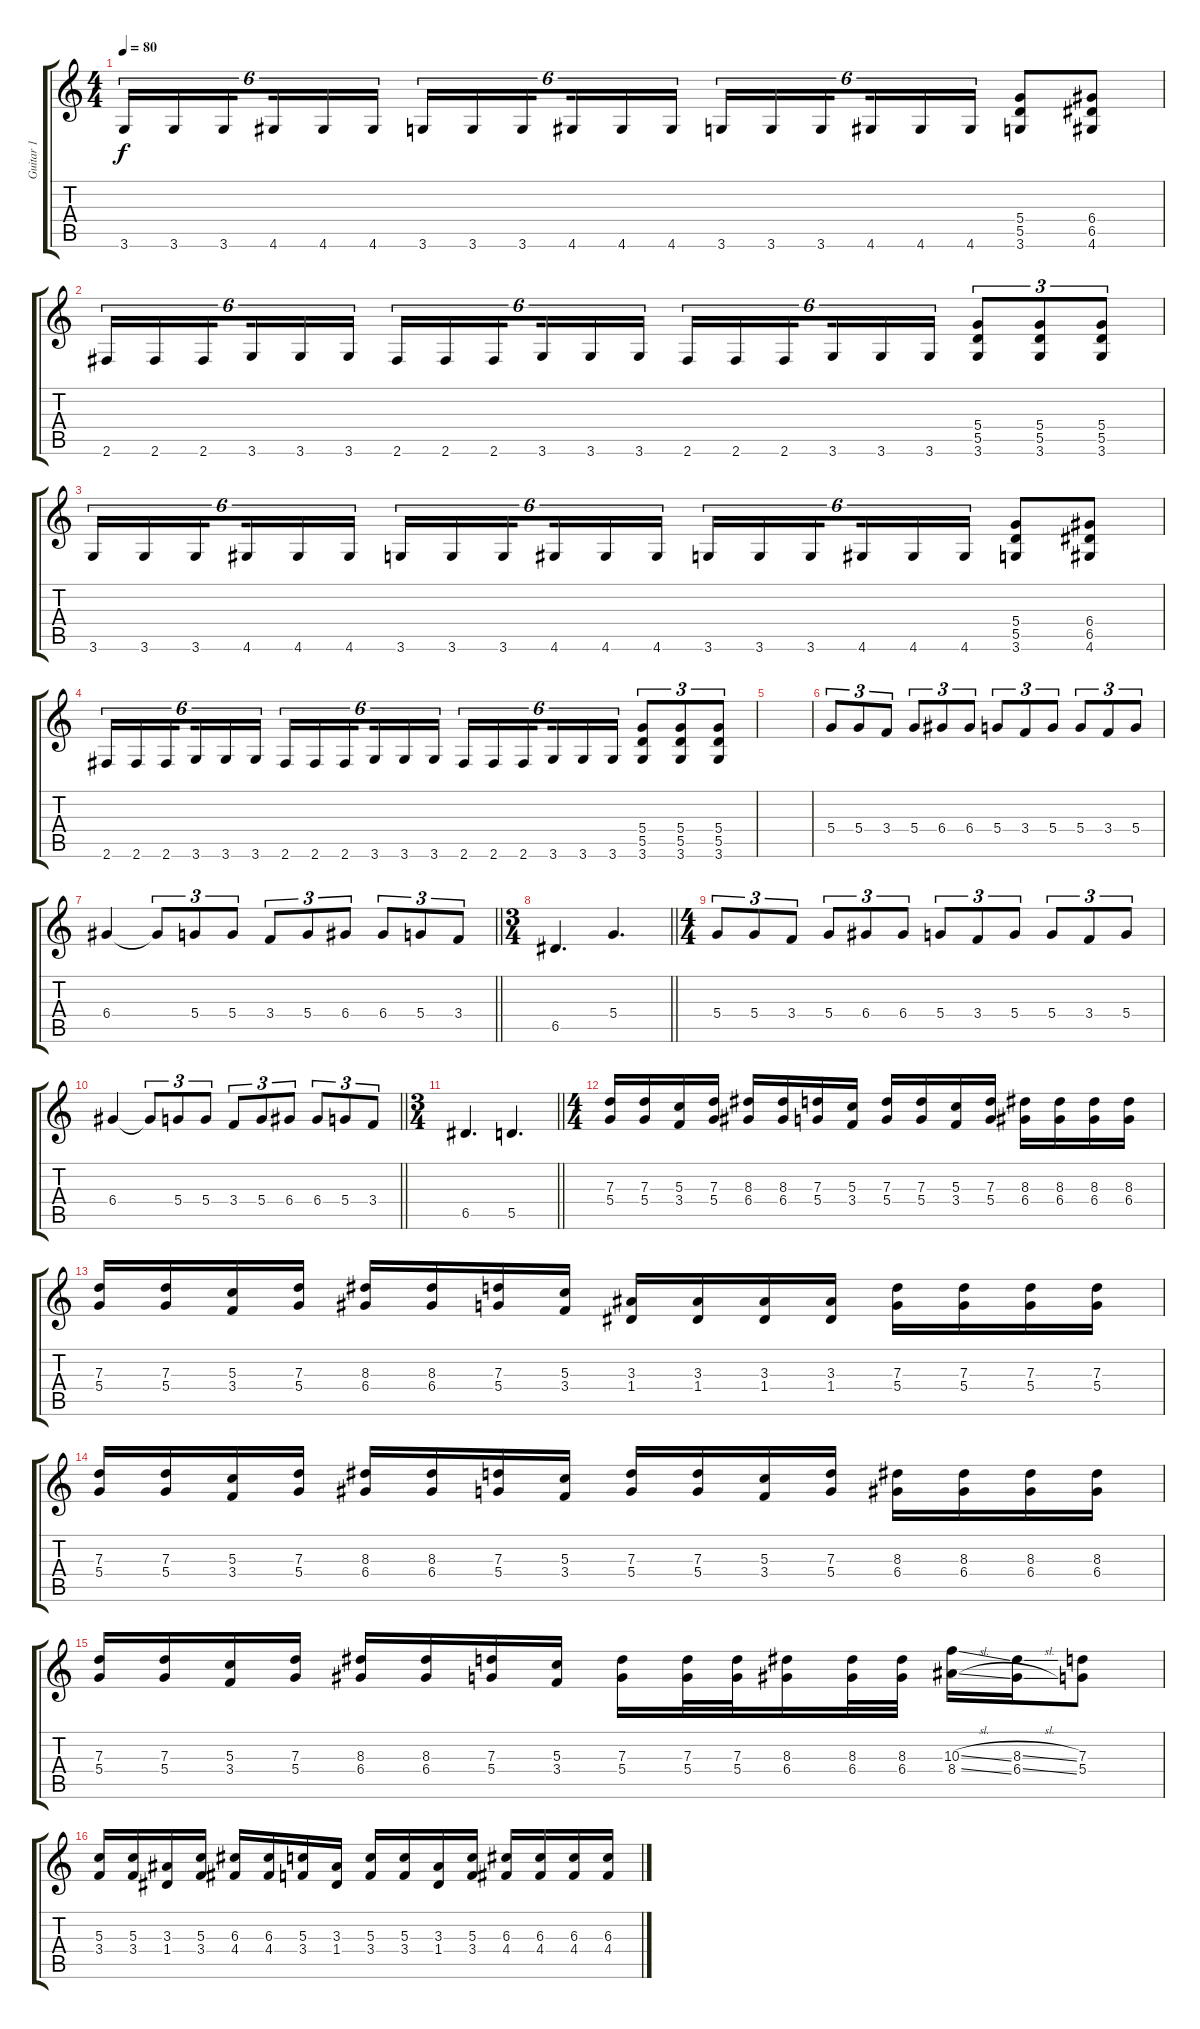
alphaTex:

\track ("Guitar 1" "Guitar 1") {instrument distortionguitar}
\staff {score tabs}
\tuning (E4 B3 G3 D3 A2 E2) {hide}
\ts (4 4)
\tempo 80
\clef g2
\ks c
3.6.16{tu (6 4) dy f} 3.6.16{tu (6 4)} 3.6.16{tu (6 4) beam splitsecondary} 4.6.16{tu (6 4)} 4.6.16{tu (6 4)} 4.6.16{tu (6 4)} 3.6.16{tu (6 4)} 3.6.16{tu (6 4)} 3.6.16{tu (6 4) beam splitsecondary} 4.6.16{tu (6 4)} 4.6.16{tu (6 4)} 4.6.16{tu (6 4)} 3.6.16{tu (6 4)} 3.6.16{tu (6 4)} 3.6.16{tu (6 4) beam splitsecondary} 4.6.16{tu (6 4)} 4.6.16{tu (6 4)} 4.6.16{tu (6 4)} (5.4 5.5 3.6).8 (6.4 6.5 4.6).8 |
2.6.16{tu (6 4)} 2.6.16{tu (6 4)} 2.6.16{tu (6 4) beam splitsecondary} 3.6.16{tu (6 4)} 3.6.16{tu (6 4)} 3.6.16{tu (6 4)} 2.6.16{tu (6 4)} 2.6.16{tu (6 4)} 2.6.16{tu (6 4) beam splitsecondary} 3.6.16{tu (6 4)} 3.6.16{tu (6 4)} 3.6.16{tu (6 4)} 2.6.16{tu (6 4)} 2.6.16{tu (6 4)} 2.6.16{tu (6 4) beam splitsecondary} 3.6.16{tu (6 4)} 3.6.16{tu (6 4)} 3.6.16{tu (6 4)} (5.4 5.5 3.6).8{tu (3 2)} (5.4 5.5 3.6).8{tu (3 2)} (5.4 5.5 3.6).8{tu (3 2)} |
3.6.16{tu (6 4)} 3.6.16{tu (6 4)} 3.6.16{tu (6 4) beam splitsecondary} 4.6.16{tu (6 4)} 4.6.16{tu (6 4)} 4.6.16{tu (6 4)} 3.6.16{tu (6 4)} 3.6.16{tu (6 4)} 3.6.16{tu (6 4) beam splitsecondary} 4.6.16{tu (6 4)} 4.6.16{tu (6 4)} 4.6.16{tu (6 4)} 3.6.16{tu (6 4)} 3.6.16{tu (6 4)} 3.6.16{tu (6 4) beam splitsecondary} 4.6.16{tu (6 4)} 4.6.16{tu (6 4)} 4.6.16{tu (6 4)} (5.4 5.5 3.6).8 (6.4 6.5 4.6).8 |
2.6.16{tu (6 4)} 2.6.16{tu (6 4)} 2.6.16{tu (6 4) beam splitsecondary} 3.6.16{tu (6 4)} 3.6.16{tu (6 4)} 3.6.16{tu (6 4)} 2.6.16{tu (6 4)} 2.6.16{tu (6 4)} 2.6.16{tu (6 4) beam splitsecondary} 3.6.16{tu (6 4)} 3.6.16{tu (6 4)} 3.6.16{tu (6 4)} 2.6.16{tu (6 4)} 2.6.16{tu (6 4)} 2.6.16{tu (6 4) beam splitsecondary} 3.6.16{tu (6 4)} 3.6.16{tu (6 4)} 3.6.16{tu (6 4)} (5.4 5.5 3.6).8{tu (3 2)} (5.4 5.5 3.6).8{tu (3 2)} (5.4 5.5 3.6).8{tu (3 2)} |
|
5.4.8{tu (3 2)} 5.4.8{tu (3 2)} 3.4.8{tu (3 2)} 5.4.8{tu (3 2)} 6.4.8{tu (3 2)} 6.4.8{tu (3 2)} 5.4.8{tu (3 2)} 3.4.8{tu (3 2)} 5.4.8{tu (3 2)} 5.4.8{tu (3 2)} 3.4.8{tu (3 2)} 5.4.8{tu (3 2)} |
\barLineRight lightlight
6.4.4 6.4{t}.8{tu (3 2)} 5.4.8{tu (3 2)} 5.4.8{tu (3 2)} 3.4.8{tu (3 2)} 5.4.8{tu (3 2)} 6.4.8{tu (3 2)} 6.4.8{tu (3 2)} 5.4.8{tu (3 2)} 3.4.8{tu (3 2)} |
\ts (3 4)
\barLineRight lightlight
6.5.4{d} 5.4.4{d} |
\ts (4 4)
5.4.8{tu (3 2)} 5.4.8{tu (3 2)} 3.4.8{tu (3 2)} 5.4.8{tu (3 2)} 6.4.8{tu (3 2)} 6.4.8{tu (3 2)} 5.4.8{tu (3 2)} 3.4.8{tu (3 2)} 5.4.8{tu (3 2)} 5.4.8{tu (3 2)} 3.4.8{tu (3 2)} 5.4.8{tu (3 2)} |
\barLineRight lightlight
6.4.4 6.4{t}.8{tu (3 2)} 5.4.8{tu (3 2)} 5.4.8{tu (3 2)} 3.4.8{tu (3 2)} 5.4.8{tu (3 2)} 6.4.8{tu (3 2)} 6.4.8{tu (3 2)} 5.4.8{tu (3 2)} 3.4.8{tu (3 2)} |
\ts (3 4)
\barLineRight lightlight
6.5.4{d} 5.5.4{d} |
\ts (4 4)
(7.3 5.4).16 (7.3 5.4).16 (5.3 3.4).16 (7.3 5.4).16 (8.3 6.4).16 (8.3 6.4).16 (7.3 5.4).16 (5.3 3.4).16 (7.3 5.4).16 (7.3 5.4).16 (5.3 3.4).16 (7.3 5.4).16 (8.3 6.4).16 (8.3 6.4).16 (8.3 6.4).16 (8.3 6.4).16 |
(7.3 5.4).16 (7.3 5.4).16 (5.3 3.4).16 (7.3 5.4).16 (8.3 6.4).16 (8.3 6.4).16 (7.3 5.4).16 (5.3 3.4).16 (3.3 1.4).16 (3.3 1.4).16 (3.3 1.4).16 (3.3 1.4).16 (7.3 5.4).16 (7.3 5.4).16 (7.3 5.4).16 (7.3 5.4).16 |
(7.3 5.4).16 (7.3 5.4).16 (5.3 3.4).16 (7.3 5.4).16 (8.3 6.4).16 (8.3 6.4).16 (7.3 5.4).16 (5.3 3.4).16 (7.3 5.4).16 (7.3 5.4).16 (5.3 3.4).16 (7.3 5.4).16 (8.3 6.4).16 (8.3 6.4).16 (8.3 6.4).16 (8.3 6.4).16 |
(7.3 5.4).16 (7.3 5.4).16 (5.3 3.4).16 (7.3 5.4).16 (8.3 6.4).16 (8.3 6.4).16 (7.3 5.4).16 (5.3 3.4).16 (7.3 5.4).16 (7.3 5.4).32 (7.3 5.4).32 (8.3 6.4).16 (8.3 6.4).32 (8.3 6.4).32 (10.3{sl} 8.4{sl}).16 (8.3{sl} 6.4{sl}).16 (7.3 5.4).8 |
(5.3 3.4).16 (5.3 3.4).16 (3.3 1.4).16 (5.3 3.4).16 (6.3 4.4).16 (6.3 4.4).16 (5.3 3.4).16 (3.3 1.4).16 (5.3 3.4).16 (5.3 3.4).16 (3.3 1.4).16 (5.3 3.4).16 (6.3 4.4).16 (6.3 4.4).16 (6.3 4.4).16 (6.3 4.4).16
